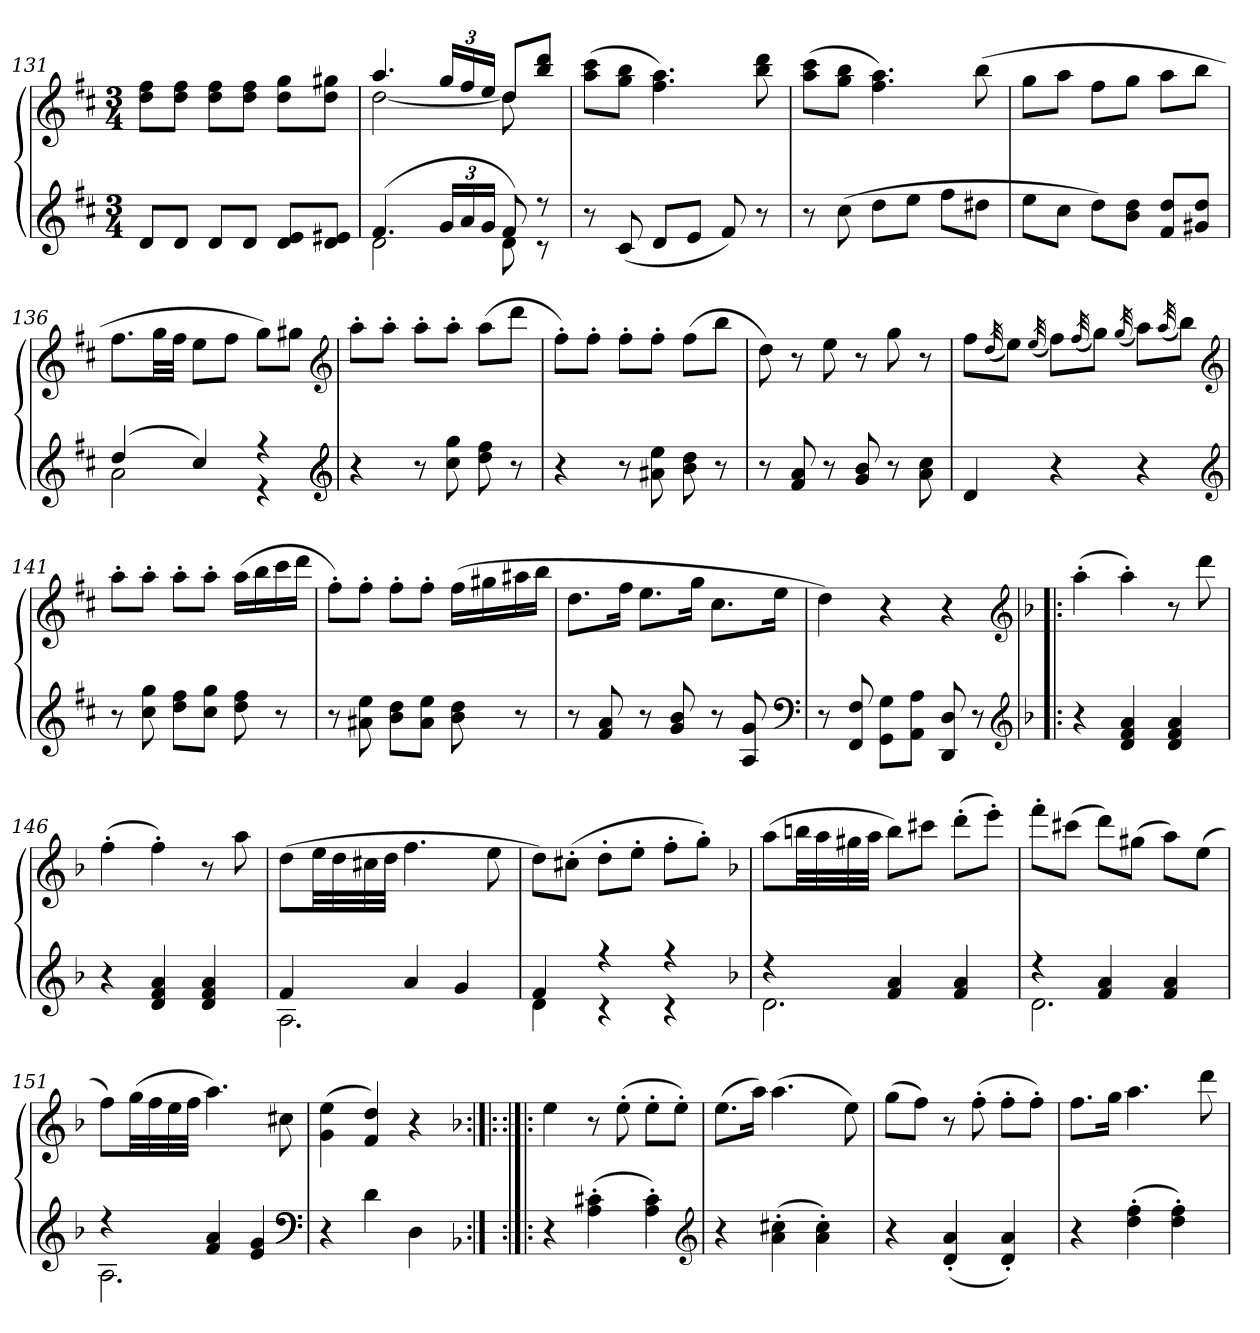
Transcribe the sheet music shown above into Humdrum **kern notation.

**kern	**kern
*part1	*part1
*staff2	*staff1
*clefG2	*clefG2
*k[f#c#]	*k[f#c#]
*M3/4	*M3/4
=131	=131
8dL	8dd 8ff#L
8dJ	8dd 8ff#J
8dL	8dd 8ff#L
8dJ	8dd 8ff#J
8d 8eL	8dd 8ggL
8d 8e#XJ	8dd 8gg#XJ
=132	=132
*^	*^
(4.f#	2d	4.aa	[2dd
24gLL	.	24ggLL	.
24a	.	24ff#	.
24gJJ	.	24eeJJ	.
8f#)	8d	8ddL	8dd]
8r	8r	8bb 8dddJ	8ryy
*v	*v	*	*
*	*v	*v
=133	=133
8r	(8aa 8ccc#L
(8c#	8gg 8bbJ
8dL	4.ff# 4.aa)
8eJ	.
8f#)	.
8r	8bb 8ddd
=134	=134
8r	(8aa 8ccc#L
(8cc#	8gg 8bbJ
8ddL	4.ff# 4.aa)
8eeJ	.
8ff#L	.
8dd#XJ	(8bb
=135	=135
8eeL	8ggL
8cc#J	8aaJ
8ddL)	8ff#L
8b 8ddJ	8ggJ
8f# 8ddL	8aaL
8g#X 8ddJ	8bbJ
=136	=136
*^	*
(4dd	2a	8.ff#L
.	.	32ggLL
.	.	32ff#JJJ
4cc#)	.	8eeL
.	.	8ff#J
4r	4r	8ggL)
.	.	8gg#XJ
*v	*v	*
*clefG2	*clefG2
=137	=137
4r	8aa'L
.	8aa'J
8r	8aa'L
8cc# 8gg	8aa'J
8dd 8ff#	(8aaL
8r	8dddJ
=138	=138
4r	8ff#'L)
.	8ff#'J
8r	8ff#'L
8a#X 8ee	8ff#'J
8b 8dd	(8ff#L
8r	8bbJ
=139	=139
8r	8dd)
8f# 8a	8r
8r	8ee
8g 8b	8r
8r	8gg
8a 8cc#	8r
=140	=140
4d	8ff#L
.	(32qdd
.	8eeJ)
.	(32qee
4r	8ff#L)
.	(32qff#
.	8ggJ)
.	(32qgg
4r	8aaL)
.	(32qaa
.	8bbJ)
*clefG2	*clefG2
=141	=141
8r	8aa'L
8cc# 8gg	8aa'J
8dd 8ff#L	8aa'L
8cc# 8ggJ	8aa'J
8dd 8ff#	(16aaLL
.	16bb
8r	16ccc#
.	16dddJJ
=142	=142
8r	8ff#'L)
8a#X 8ee	8ff#'J
8b 8ddL	8ff#'L
8a# 8eeJ	8ff#'J
8b 8dd	(16ff#LL
.	16gg#X
8r	16aa#X
.	16bbJJ
=143	=143
8r	8.ddL
8f# 8a	.
.	16ff#Jk
8r	8.eeL
8g 8b	.
.	16ggJk
8r	8.cc#L
8A 8g	.
.	16eeJk
*clefF4	*
=144	=144
8r	4dd)
8FF# 8F#	.
8GG 8GL	4r
8AA 8AJ	.
8DD 8D	4r
8r	.
*clefG2	*clefG2
=145!|:	=145!|:
*k[b-]	*k[b-]
*d:	*d:
4r	(4aa'
4d 4f 4a	4aa')
4d 4f 4a	8r
.	8ddd
=146	=146
4r	(4ff'
4d 4f 4a	4ff')
4d 4f 4a	8r
.	8aa
=147	=147
*^	*
4f	2.A	(8ddL
.	.	32eeLL
.	.	32dd
.	.	32cc#X
.	.	32ddJJJ
4a	.	4.ff
4g	.	.
.	.	8ee
=148	=148	=148
4f	4d	8ddL)
.	.	(8cc#X'J
4r	4r	8dd'L
.	.	8ee'J
4r	4r	8ff'L
.	.	8gg'J)
*k[b-]	*	*k[b-]
*d:	*	*d:
=149	=149	=149
4r	2.d	(8aaL
.	.	32bbnLL
.	.	32aa
.	.	32gg#X
.	.	32aaJJJ
4f 4a	.	8bbL)
.	.	8ccc#XJ
4f 4a	.	(8ddd'L
.	.	8eee'J)
=150	=150	=150
4r	2.d	8fff'L
.	.	(8ccc#XJ
4f 4a	.	8dddL)
.	.	(8gg#XJ
4f 4a	.	8aaL)
.	.	(8eeJ
=151	=151	=151
4r	2.A	8ffL)
.	.	(32ggLL
.	.	32ff
.	.	32ee
.	.	32ffJJJ
4f 4a	.	4.aa)
4e 4g	.	.
.	.	8cc#X
*v	*v	*
*clefF4	*
=152	=152
4r	(4g 4ee
4d	4f 4dd)
4D	4r
*k[b-]	*k[b-]
*d:	*d:
=153:|!	=153:|!|:
4r	4ee
(4A' 4c#X'	8r
.	(8ee'
4A' 4c#')	8ee'L
.	8ee'J)
*clefG2	*
=154	=154
4r	(8.eeL
.	16aaJk)
(4a' 4cc#X'	(4.aa
4a' 4cc#')	.
.	8ee)
=155	=155
4r	(8ggL
.	8ffJ)
(4d' 4a'	8r
.	(8ff'
4d' 4a')	8ff'L
.	8ff'J)
=156	=156
4r	8.ffL
.	16ggJk
(4dd' 4ff'	4.aa
4dd' 4ff')	.
.	8ddd
=	=
*-	*-
